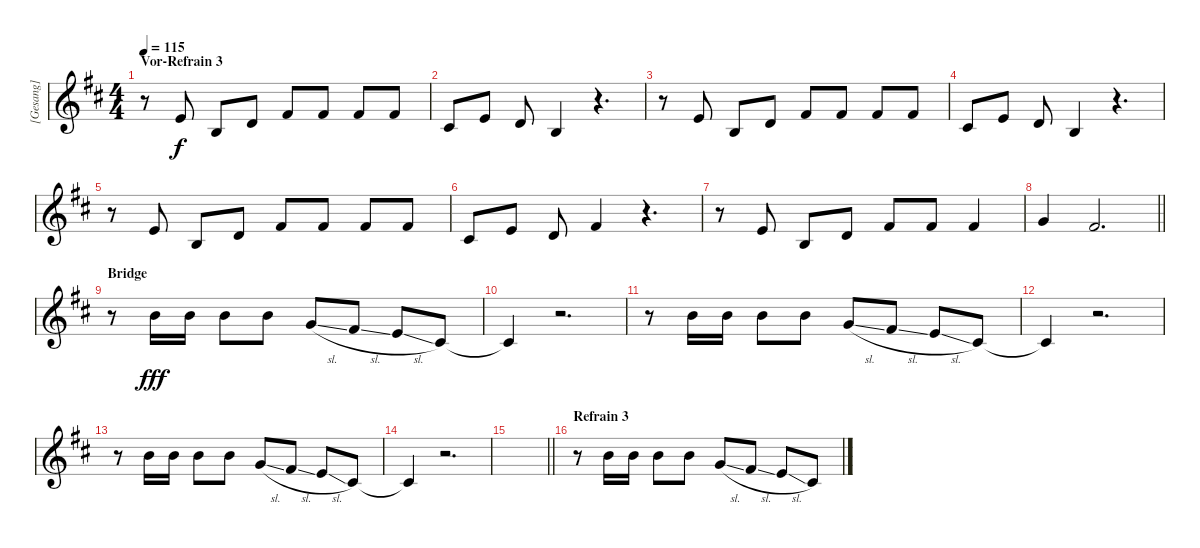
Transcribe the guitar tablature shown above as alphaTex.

\track ("[Gesang]" "[Gesang]") {instrument altosax}
\staff {score}
\tuning (E4 B3 G3 D3 A2 E2) {hide}
\ts (4 4)
\section ("" "Vor-Refrain 3")
\tempo 115
\clef g2
\ks bminor
r.8{dy f volume 14} 9.3.8 4.3.8 7.3.8 7.2.8 7.2.8 7.2.8 7.2.8 |
6.3.8 9.3.8 7.3.8 4.3.4 r.4{d} |
r.8 9.3.8 4.3.8 7.3.8 7.2.8 7.2.8 7.2.8 7.2.8 |
6.3.8 9.3.8 7.3.8 4.3.4 r.4{d} |
r.8 9.3.8 4.3.8 7.3.8 7.2.8 7.2.8 7.2.8 7.2.8 |
6.3.8 9.3.8 7.3.8 7.2.4 r.4{d} |
r.8 9.3.8 4.3.8 7.3.8 7.2.8 7.2.8 7.2.4 |
\barLineRight lightlight
8.2.4 7.2.2{d} |
\section ("" "Bridge")
r.8 7.1.16{dy fff} 7.1.16 7.1.8 7.1.8 8.2{sl}.8 7.2{sl}.8 5.2{sl}.8 2.2.8 |
2.2{t}.4 r.2{d} |
r.8 7.1.16 7.1.16 7.1.8 7.1.8 8.2{sl}.8 7.2{sl}.8 5.2{sl}.8 2.2.8 |
2.2{t}.4 r.2{d} |
r.8 7.1.16 7.1.16 7.1.8 7.1.8 8.2{sl}.8 7.2{sl}.8 5.2{sl}.8 2.2.8 |
2.2{t}.4 r.2{d} |
\barLineRight lightlight
|
\section ("" "Refrain 3")
r.8{volume 16} 7.1.16 7.1.16 7.1.8 7.1.8 8.2{sl}.8 7.2{sl}.8 5.2{sl}.8 2.2.8
